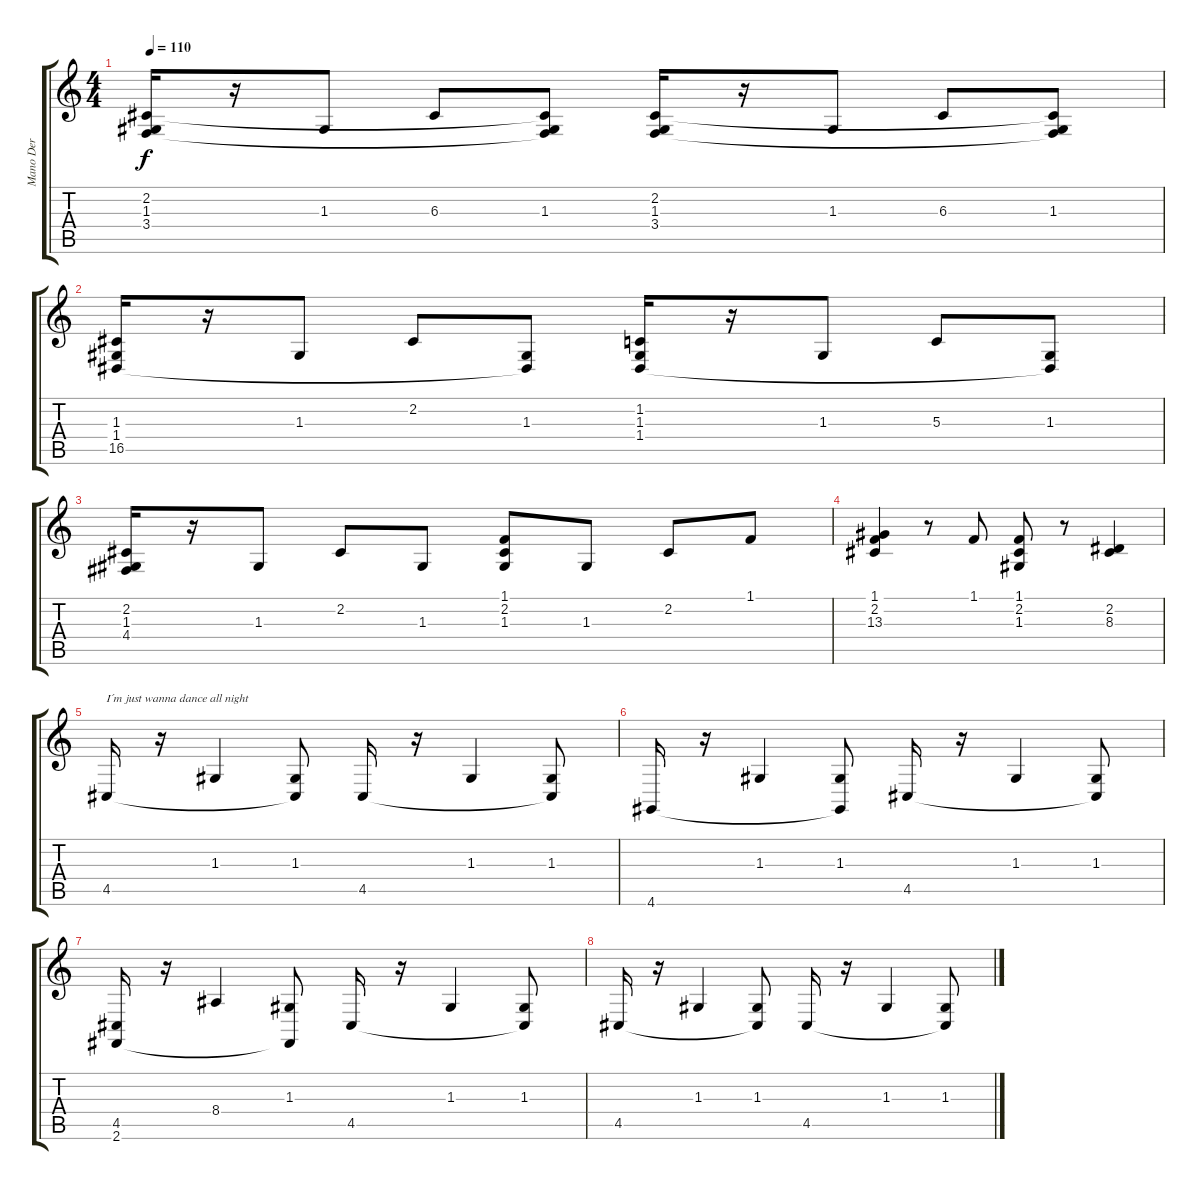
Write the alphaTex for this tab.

\track ("Mano Der" "Mano Der") {instrument acousticgrandpiano}
\staff {score tabs}
\tuning (E4 B3 G3 D3 A2 E2) {hide}
\ts (4 4)
\tempo 110
\clef g2
\ks c
(2.2 1.3 3.4).16{dy f} r.16 1.3.8 6.3.8 (2.2{t} 1.3 3.4{t}).8 (2.2 1.3 3.4).16 r.16 1.3.8 6.3.8 (2.2{t} 1.3 3.4{t}).8 |
(1.3 1.4 16.5).16 r.16 1.3.8 2.2.8 (1.3 1.4{t}).8 (1.2 1.3 1.4).16 r.16 1.3.8 5.3.8 (1.3 1.4{t}).8 |
(2.2 1.3 4.4).16 r.16 1.3.8 2.2.8 1.3.8 (1.1 2.2 1.3).8 1.3.8 2.2.8 1.1.8 |
(1.1 2.2 13.3).4 r.8 1.1.8 (1.1 2.2 1.3).8 r.8 (2.2 8.3).4 |
4.5.16{txt "I´m just wanna dance all night"} r.16 1.3.4 (1.3 4.5{t}).8 4.5.16 r.16 1.3.4 (1.3 4.5{t}).8 |
4.6.16 r.16 1.3.4 (1.3 4.6{t}).8 4.5.16 r.16 1.3.4 (1.3 4.5{t}).8 |
(4.5 2.6).16 r.16 8.4.4 (1.3 2.6{t}).8 4.5.16 r.16 1.3.4 (1.3 4.5{t}).8 |
4.5.16 r.16 1.3.4 (1.3 4.5{t}).8 4.5.16 r.16 1.3.4 (1.3 4.5{t}).8
